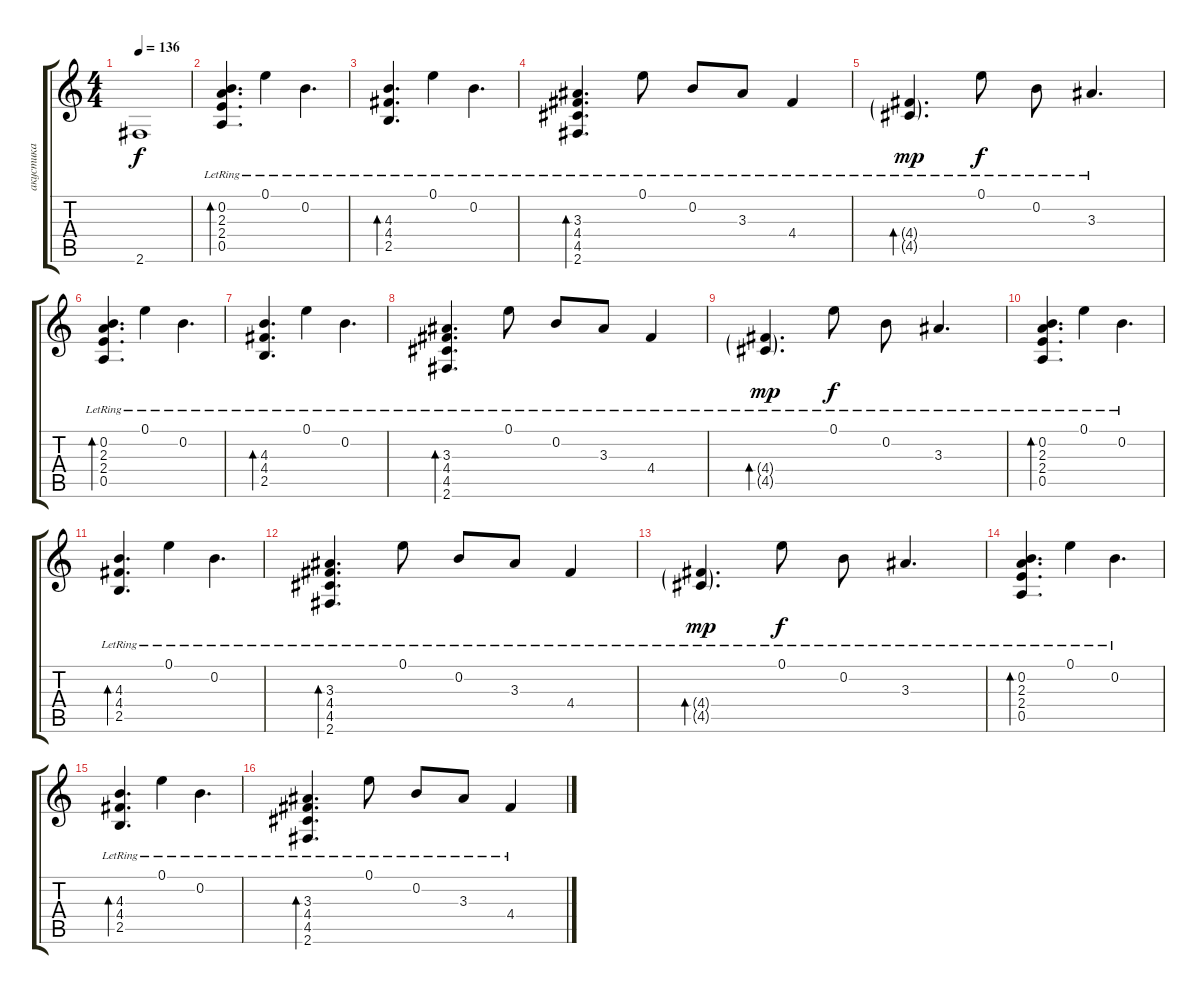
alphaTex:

\track ("акустика" "акустика") {instrument acousticguitarsteel}
\staff {score tabs}
\tuning (E4 B3 G3 D3 A2 E2) {hide}
\ts (4 4)
\tempo 136
\clef g2
\ks c
2.6{t}.1{dy f} |
(0.2 2.3{lr} 2.4{lr} 0.5{lr}).4{d bd 60} 0.1{lr}.4 0.2{lr}.4{d} |
(4.3{lr} 4.4{lr} 2.5{lr}).4{d bd 60} 0.1{lr}.4 0.2{lr}.4{d} |
(3.3{lr} 4.4{lr} 4.5{lr} 2.6{lr}).4{d bd 60} 0.1{lr}.8 0.2{lr}.8 3.3{lr}.8 4.4{lr}.4 |
(4.4{g lr} 4.5{g lr}).4{d bd 60 dy mp} 0.1{lr}.8{dy f} 0.2{lr}.8 3.3{lr}.4{d} |
(0.2 2.3{lr} 2.4{lr} 0.5{lr}).4{d bd 60} 0.1{lr}.4 0.2{lr}.4{d} |
(4.3{lr} 4.4{lr} 2.5{lr}).4{d bd 60} 0.1{lr}.4 0.2{lr}.4{d} |
(3.3{lr} 4.4{lr} 4.5{lr} 2.6{lr}).4{d bd 60} 0.1{lr}.8 0.2{lr}.8 3.3{lr}.8 4.4{lr}.4 |
(4.4{g lr} 4.5{g lr}).4{d bd 60 dy mp} 0.1{lr}.8{dy f} 0.2{lr}.8 3.3{lr}.4{d} |
(0.2 2.3{lr} 2.4{lr} 0.5{lr}).4{d bd 60} 0.1{lr}.4 0.2{lr}.4{d} |
(4.3{lr} 4.4{lr} 2.5{lr}).4{d bd 60} 0.1{lr}.4 0.2{lr}.4{d} |
(3.3{lr} 4.4{lr} 4.5{lr} 2.6{lr}).4{d bd 60} 0.1{lr}.8 0.2{lr}.8 3.3{lr}.8 4.4{lr}.4 |
(4.4{g lr} 4.5{g lr}).4{d bd 60 dy mp} 0.1{lr}.8{dy f} 0.2{lr}.8 3.3{lr}.4{d} |
(0.2 2.3{lr} 2.4{lr} 0.5{lr}).4{d bd 60} 0.1{lr}.4 0.2{lr}.4{d} |
(4.3{lr} 4.4{lr} 2.5{lr}).4{d bd 60} 0.1{lr}.4 0.2{lr}.4{d} |
(3.3{lr} 4.4{lr} 4.5{lr} 2.6{lr}).4{d bd 60} 0.1{lr}.8 0.2{lr}.8 3.3{lr}.8 4.4{lr}.4
